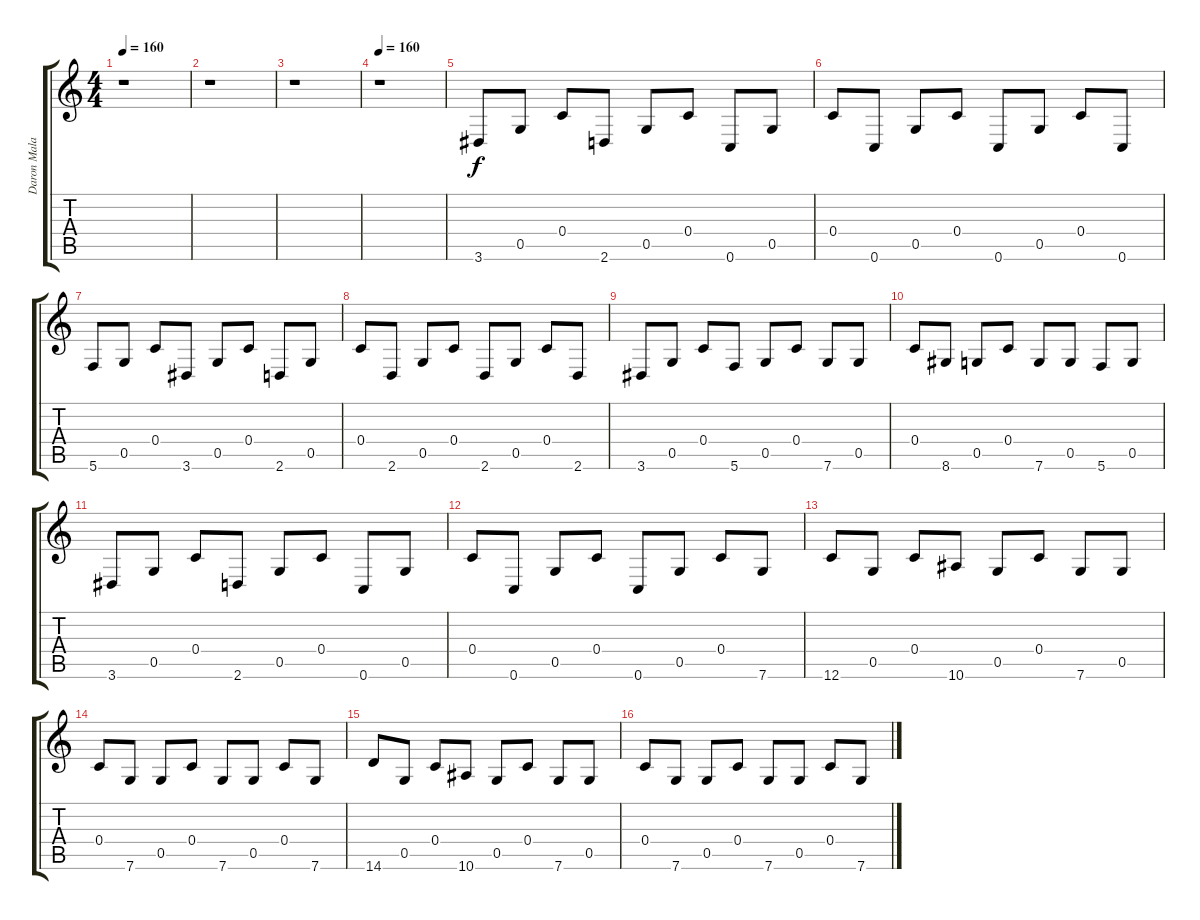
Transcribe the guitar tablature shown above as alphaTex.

\track ("Daron Malakian (Guitar)" "Daron Mala") {instrument distortionguitar}
\staff {score tabs}
\tuning (D4 A3 F3 C3 G2 C2) {hide}
\ts (4 4)
\tempo 160
\tempo 120
\tempo 160
\clef g2
\ks c
r.1{dy f instrument distortionguitar} |
r.1 |
r.1 |
\tempo 160
r.1 |
3.6.8{instrument electricguitarmuted} 0.5.8 0.4.8 2.6.8 0.5.8 0.4.8 0.6.8 0.5.8 |
0.4.8 0.6.8 0.5.8 0.4.8 0.6.8 0.5.8 0.4.8 0.6.8 |
5.6.8 0.5.8 0.4.8 3.6.8 0.5.8 0.4.8 2.6.8 0.5.8 |
0.4.8 2.6.8 0.5.8 0.4.8 2.6.8 0.5.8 0.4.8 2.6.8 |
3.6.8 0.5.8 0.4.8 5.6.8 0.5.8 0.4.8 7.6.8 0.5.8 |
0.4.8 8.6.8 0.5.8 0.4.8 7.6.8 0.5.8 5.6.8 0.5.8 |
3.6.8 0.5.8 0.4.8 2.6.8 0.5.8 0.4.8 0.6.8 0.5.8 |
0.4.8 0.6.8 0.5.8 0.4.8 0.6.8 0.5.8 0.4.8 7.6.8 |
12.6.8 0.5.8 0.4.8 10.6.8 0.5.8 0.4.8 7.6.8 0.5.8 |
0.4.8 7.6.8 0.5.8 0.4.8 7.6.8 0.5.8 0.4.8 7.6.8 |
14.6.8 0.5.8 0.4.8 10.6.8 0.5.8 0.4.8 7.6.8 0.5.8 |
0.4.8 7.6.8 0.5.8 0.4.8 7.6.8 0.5.8 0.4.8 7.6{ss}.8
